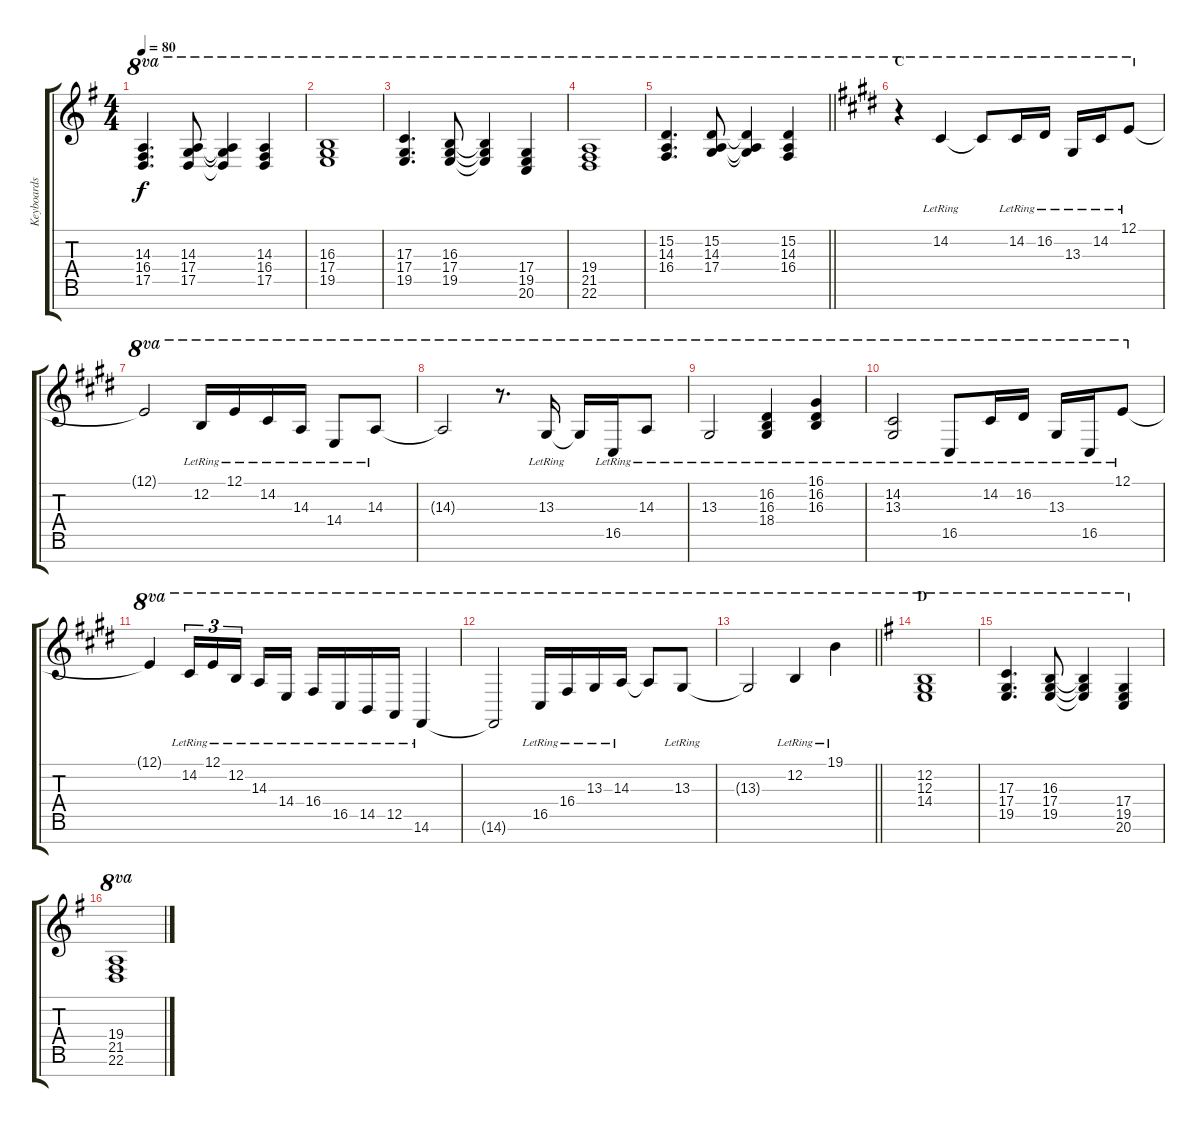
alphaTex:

\track ("Keyboards (high register)" "Keyboards ") {instrument acousticgrandpiano}
\staff {score tabs}
\tuning (E4 B3 G3 D3 A2 E2 B1) {hide}
\ts (4 4)
\tempo 80
\clef g2
\ks g
(14.3{t} 16.4{t} 17.5{t}).4{d ot 8va dy f} (14.3 17.4 17.5).8{ot 8va} (14.3{t} 17.4{t} 17.5{t}).4{ot 8va} (14.3 16.4 17.5).4{ot 8va} |
(16.3 17.4 19.5).1{ot 8va} |
(17.3 17.4 19.5).4{d ot 8va} (16.3 17.4 19.5).8{ot 8va} (16.3{t} 17.4{t} 19.5{t}).4{ot 8va} (17.4 19.5 20.6).4{ot 8va} |
(19.4 21.5 22.6).1{ot 8va} |
\barLineRight lightlight
(15.2 14.3 16.4).4{d ot 8va} (15.2 14.3 17.4).8{ot 8va} (15.2{t} 14.3{t} 17.4{t}).4{ot 8va} (15.2 14.3 16.4).4{ot 8va} |
\section ("" "C")
\ks c#minor
r.4{ot 8va volume 13 instrument acousticgrandpiano} 14.2{lr}.4{ot 8va} 14.2{t}.8{ot 8va} 14.2{lr}.16{ot 8va} 16.2{lr}.16{ot 8va} 13.3{lr}.16{ot 8va} 14.2{lr}.16{ot 8va} 12.1{lr}.8{ot 8va} |
12.1{t}.2{ot 8va} 12.2{lr}.16{ot 8va} 12.1{lr}.16{ot 8va} 14.2{lr}.16{ot 8va} 14.3{lr}.16{ot 8va} 14.4{lr}.8{ot 8va} 14.3{lr}.8{ot 8va} |
14.3{t}.2{ot 8va} r.8{d ot 8va} 13.3{lr}.16{ot 8va} 13.3{t}.16{ot 8va} 16.5{lr}.16{ot 8va} 14.3{lr}.8{ot 8va} |
13.3{lr}.2{ot 8va} (16.2{lr} 16.3{lr} 18.4{lr}).4{ot 8va} (16.1{lr} 16.2{lr} 16.3{lr}).4{ot 8va} |
(14.2{lr} 13.3{lr}).2{ot 8va} 16.5{lr}.8{ot 8va} 14.2{lr}.16{ot 8va} 16.2{lr}.16{ot 8va} 13.3{lr}.16{ot 8va} 16.5{lr}.16{ot 8va} 12.1{lr}.8{ot 8va} |
12.1{t}.4{ot 8va} 14.2{lr}.16{tu (3 2) ot 8va} 12.1{lr}.16{tu (3 2) ot 8va} 12.2{lr}.16{tu (3 2) ot 8va beam splitsecondary} 14.3{lr}.16{ot 8va} 14.4{lr}.16{ot 8va} 16.4{lr}.16{ot 8va} 16.5{lr}.16{ot 8va} 14.5{lr}.16{ot 8va} 12.5{lr}.16{ot 8va} 14.6{lr}.4{ot 8va} |
14.6{t}.2{ot 8va} 16.5{lr}.16{ot 8va} 16.4{lr}.16{ot 8va} 13.3{lr}.16{ot 8va} 14.3{lr}.16{ot 8va} 14.3{t}.8{ot 8va} 13.3{lr}.8{ot 8va} |
\barLineRight lightlight
13.3{t}.2{ot 8va} 12.2{lr}.4{ot 8va} 19.1{lr}.4{ot 8va} |
\section ("" "D")
\ks g
(12.2 12.3 14.4).1{ot 8va volume 10 instrument churchorgan} |
\ks eminor
(17.3 17.4 19.5).4{d ot 8va} (16.3 17.4 19.5).8{ot 8va} (16.3{t} 17.4{t} 19.5{t}).4{ot 8va} (17.4 19.5 20.6).4{ot 8va} |
(19.4 21.5 22.6).1{ot 8va}
